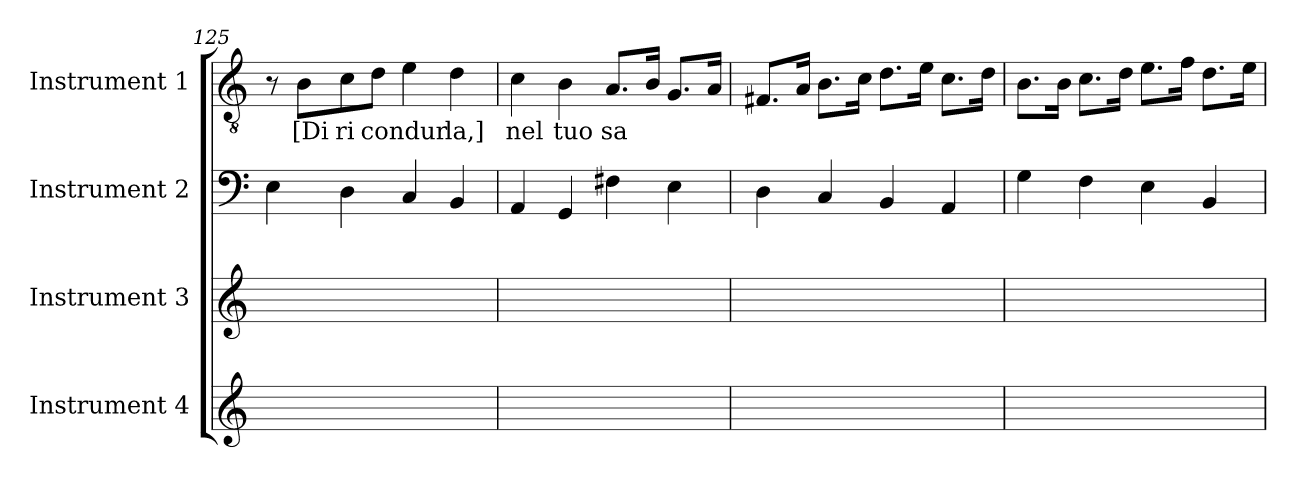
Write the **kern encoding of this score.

**kern	**kern	**kern	**kern	**text
*part4	*part3	*part2	*part1	*part1
*staff4	*staff3	*staff2	*staff1	*staff1
*I"Instrument 4	*I"Instrument 3	*I"Instrument 2	*I"Instrument 1	*
*clefG2	*clefG2	*clefF4	*clefGv2	*
*k[]	*k[]	*k[]	*k[]	*
=125	=125	=125	=125	=125
1ryy	1ryy	4E\	8r	.
!	!	!	!	!LO:LY:b
.	.	.	8B\L	[Di
!	!	!	!	!LO:LY:b
.	.	4D\	8c\	ri
!	!	!	!	!LO:LY:b
.	.	.	8d\J	condur
.	.	4C/	4e\	.
!	!	!	!	!LO:LY:b
.	.	4BB/	4d\	la,]
=126	=126	=126	=126	=126
!	!	!	!	!LO:LY:b
1ryy	1ryy	4AA/	4c\	nel
!	!	!	!	!LO:LY:b
.	.	4GG/	4B\	tuo
!	!	!	!	!LO:LY:b
.	.	4F#X\	8.A/L	sa
.	.	.	16B/Jk	.
.	.	4E\	8.G/L	.
.	.	.	16A/Jk	.
=127	=127	=127	=127	=127
1ryy	1ryy	4D\	8.F#X/L	.
.	.	.	16A/Jk	.
.	.	4C/	8.B\L	.
.	.	.	16c\Jk	.
.	.	4BB/	8.d\L	.
.	.	.	16e\Jk	.
.	.	4AA/	8.c\L	.
.	.	.	16d\Jk	.
!!LO:LB:g=z
=128	=128	=128	=128	=128
1ryy	1ryy	4G\	8.B\L	.
.	.	.	16B\Jk	.
.	.	4F\	8.c\L	.
.	.	.	16d\Jk	.
.	.	4E\	8.e\L	.
.	.	.	16f\Jk	.
.	.	4BB/	8.d\L	.
.	.	.	16e\Jk	.
=	=	=	=	=
*-	*-	*-	*-	*-
